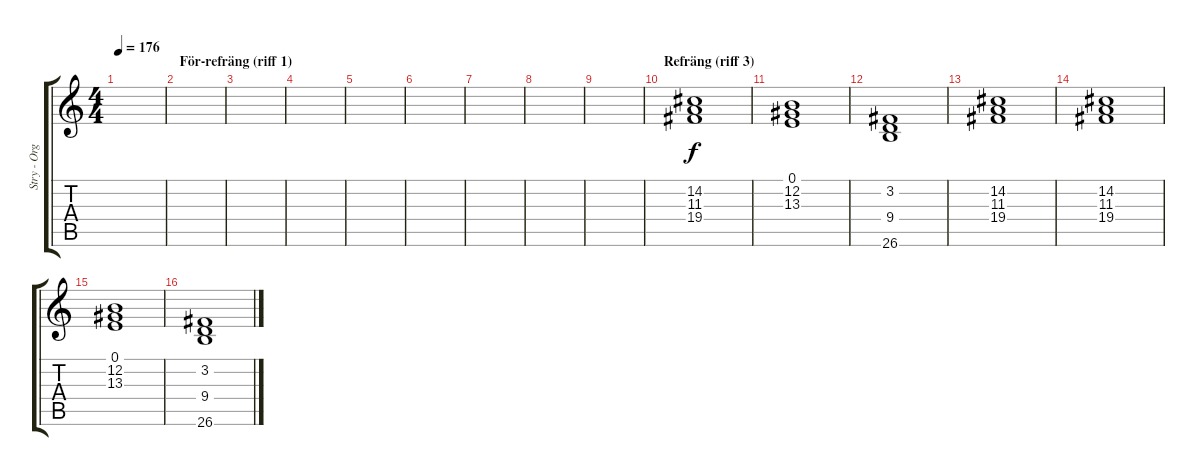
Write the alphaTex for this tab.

\track ("Stry - Orgel" "Stry - Org") {instrument synthstrings2}
\staff {score tabs}
\tuning (E4 B3 G3 D3 A2 E2) {hide}
\ts (4 4)
\tempo 176
\clef g2
\ks c
|
\section ("" "För-refräng (riff 1)")
|
|
|
|
|
|
|
|
\section ("" "Refräng (riff 3)")
(14.2 11.3 19.4).1 |
(0.1 12.2 13.3).1 |
(3.2 9.4 26.6).1 |
(14.2 11.3 19.4).1 |
(14.2 11.3 19.4).1 |
(0.1 12.2 13.3).1 |
(3.2 9.4 26.6).1
